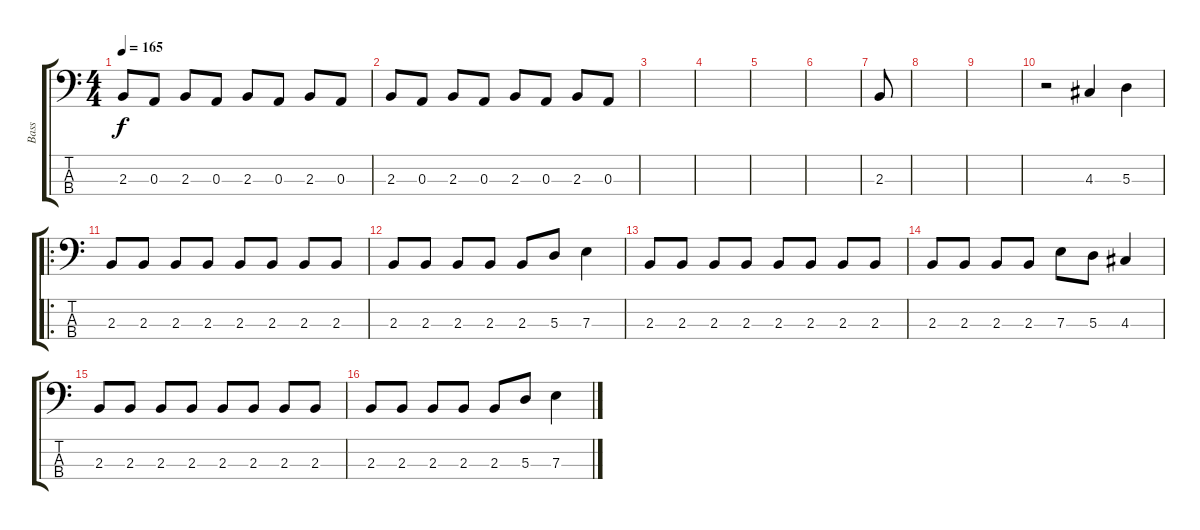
\track ("Bass" "Bass") {instrument electricbasspick}
\staff {score tabs}
\tuning (G2 D2 A1 E1) {hide}
\ts (4 4)
\tempo 165
\clef f4
\ks c
2.3.8{dy f} 0.3.8 2.3.8 0.3.8 2.3.8 0.3.8 2.3.8 0.3.8 |
2.3.8 0.3.8 2.3.8 0.3.8 2.3.8 0.3.8 2.3.8 0.3.8 |
|
|
|
|
2.3.8 |
|
|
r.2 4.3.4 5.3.4 |
\ro
2.3.8 2.3.8 2.3.8 2.3.8 2.3.8 2.3.8 2.3.8 2.3.8 |
2.3.8 2.3.8 2.3.8 2.3.8 2.3.8 5.3.8 7.3.4 |
2.3.8 2.3.8 2.3.8 2.3.8 2.3.8 2.3.8 2.3.8 2.3.8 |
2.3.8 2.3.8 2.3.8 2.3.8 7.3.8 5.3.8 4.3.4 |
2.3.8 2.3.8 2.3.8 2.3.8 2.3.8 2.3.8 2.3.8 2.3.8 |
2.3.8 2.3.8 2.3.8 2.3.8 2.3.8 5.3.8 7.3.4
